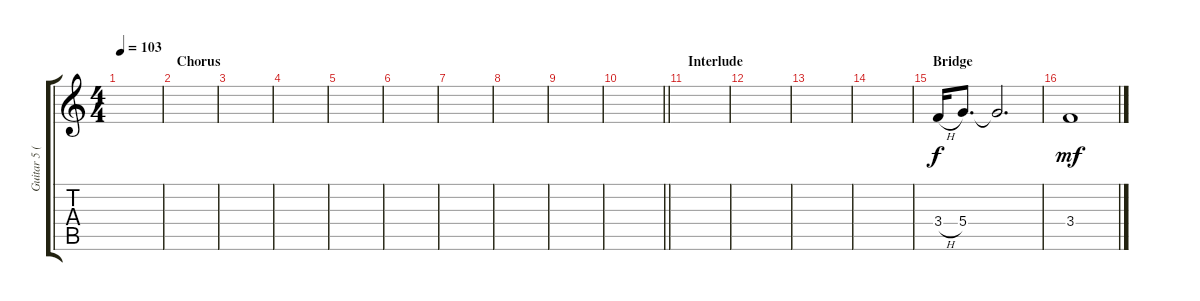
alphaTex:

\track ("Guitar 5 (Dist)" "Guitar 5 (") {instrument distortionguitar}
\staff {score tabs}
\tuning (E4 B3 G3 D3 A2 E2) {hide}
\ts (4 4)
\tempo 103
\clef g2
\ks c
|
\section ("" "Chorus")
|
|
|
|
|
|
|
|
\barLineRight lightlight
|
\section ("" "Interlude")
|
|
|
|
\section ("" "Bridge")
3.4{h}.16 5.4.8{d} 5.4{t}.2{d dy f} |
3.4.1{dy mf}
